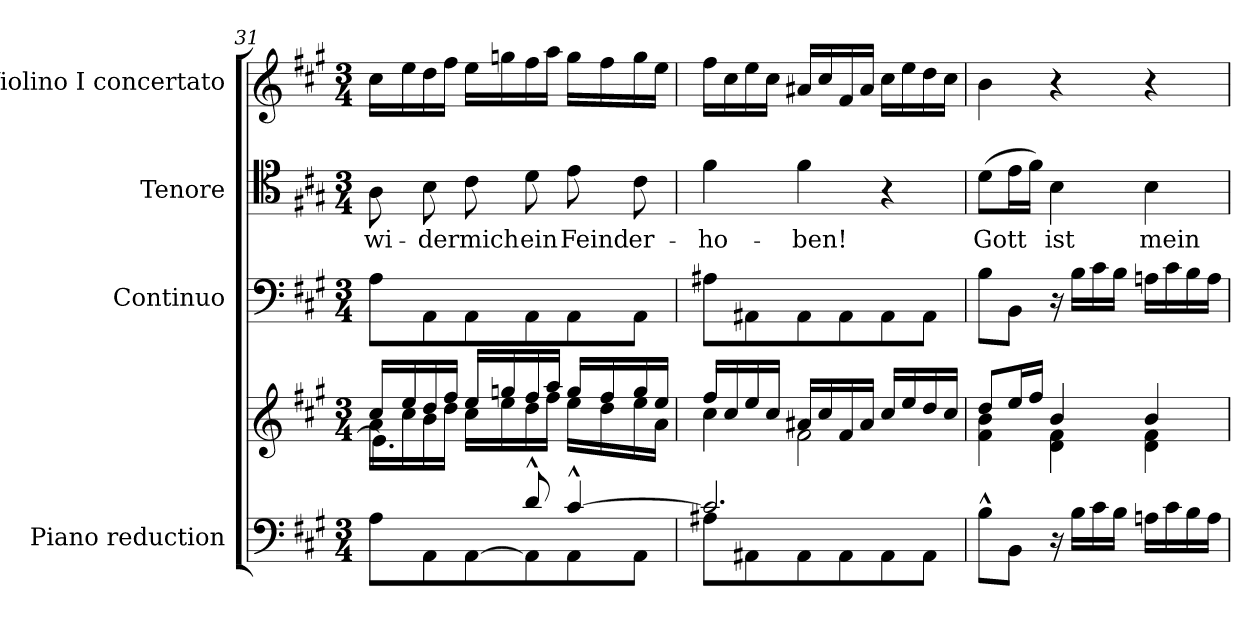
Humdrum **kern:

**kern	**kern	**kern	**kern	**text	**kern
*part4	*part4	*part3	*part2	*part2	*part1
*staff5	*staff4	*staff3	*staff2	*staff2	*staff1
*I"Piano reduction	*	*I"Continuo	*I"Tenore	*	*I"Violino I concertato
*I'Pno	*	*	*	*	*I'Vln
*clefF4	*clefG2	*clefF4	*clefC4	*	*clefG2
*k[f#c#g#]	*k[f#c#g#]	*k[f#c#g#]	*k[f#c#g#]	*	*k[f#c#g#]
*M3/4	*M3/4	*M3/4	*M3/4	*	*M3/4
=31	=31	=31	=31	=31	=31
*^	*^	*	*	*	*
*	*	*	*^	*	*	*	*
!	!	!	!	!	!	!	!LO:LY:b	!
4.ryy	8A\L	16cc#/LL	16a\LL	4.e\]	8A\L	8A\	wi-	16cc#\LL
.	.	16ee/	16cc#\	.	.	.	.	16ee\
!	!	!	!	!	!	!	!LO:LY:b	!
.	8AA\	16dd/	16b\	.	8AA\	8B\	-der	16dd\
.	.	16ff#/JJ	16dd\JJ	.	.	.	.	16ff#\JJ
!	!	!	!	!	!	!	!LO:LY:b	!
.	[8AA\	16ee/LL	16cc#\LL	.	8AA\	8c#\	mich	16ee\LL
.	.	16ggn/	16ee\	.	.	.	.	16ggn\
!	!	!	!	!	!	!	!LO:LY:b	!
8d^^/	8AA\]	16ff#/	16dd\	4.ryy	8AA\	8d\	ein	16ff#\
.	.	16aa/JJ	16ff#\JJ	.	.	.	.	16aa\JJ
!	!	!	!	!	!	!	!LO:LY:b	!
[4c#^^/	8AA\	16gg/LL	16ee\LL	.	8AA\	8e\	Feind	16gg\LL
.	.	16ff#/	16dd\	.	.	.	.	16ff#\
!	!	!	!	!	!	!	!LO:LY:b	!
.	8AA\J	16gg/	16ee\	.	8AA\J	8c#\	er-	16gg\
.	.	16ee/JJ	16a\JJ	.	.	.	.	16ee\JJ
*	*	*	*v	*v	*	*	*	*
!!LO:LB:g=z
=32	=32	=32	=32	=32	=32	=32	=32
!	!	!	!	!	!	!LO:LY:b	!
2.c#/]	8A#X\L	16ff#/LL	4cc#\	8A#X\L	4f#\	-ho-	16ff#\LL
.	.	16cc#/	.	.	.	.	16cc#\
.	8AA#X\	16ee/	.	8AA#X\	.	.	16ee\
.	.	16cc#/JJ	.	.	.	.	16cc#\JJ
!	!	!	!	!	!	!LO:LY:b	!
.	8AA#\	16a#X/LL	2f#\	8AA#\	4f#\	-ben!	16a#X/LL
.	.	16cc#/	.	.	.	.	16cc#/
.	8AA#\	16f#/	.	8AA#\	.	.	16f#/
.	.	16a#/JJ	.	.	.	.	16a#/JJ
.	8AA#\	16cc#/LL	.	8AA#\	4r	.	16cc#\LL
.	.	16ee/	.	.	.	.	16ee\
.	8AA#\J	16dd/	.	8AA#\J	.	.	16dd\
.	.	16cc#/JJ	.	.	.	.	16cc#\JJ
*v	*v	*	*	*	*	*	*
=33	=33	=33	=33	=33	=33	=33
!	!	!	!	!	!LO:LY:b	!
8B^^\L	8dd/L	4f#\ 4b\	8B\L	(>8d\L	Gott	4b\
8BB\J	16ee/L	.	8BB\J	16e\L	.	.
.	16ff#/JJ	.	.	16f#\JJ)	.	.
!	!	!	!	!	!LO:LY:b	!
16r	4b/	4d\ 4f#\	16r	4B\	ist	4r
16B\LL	.	.	16B\LL	.	.	.
16c#\	.	.	16c#\	.	.	.
16B\JJ	.	.	16B\JJ	.	.	.
!	!	!	!	!	!LO:LY:b	!
16An\LL	4b/	4d\ 4f#\	16An\LL	4B\	mein	4r
16c#\	.	.	16c#\	.	.	.
16B\	.	.	16B\	.	.	.
16A\JJ	.	.	16A\JJ	.	.	.
*	*v	*v	*	*	*	*
=	=	=	=	=	=
*-	*-	*-	*-	*-	*-
